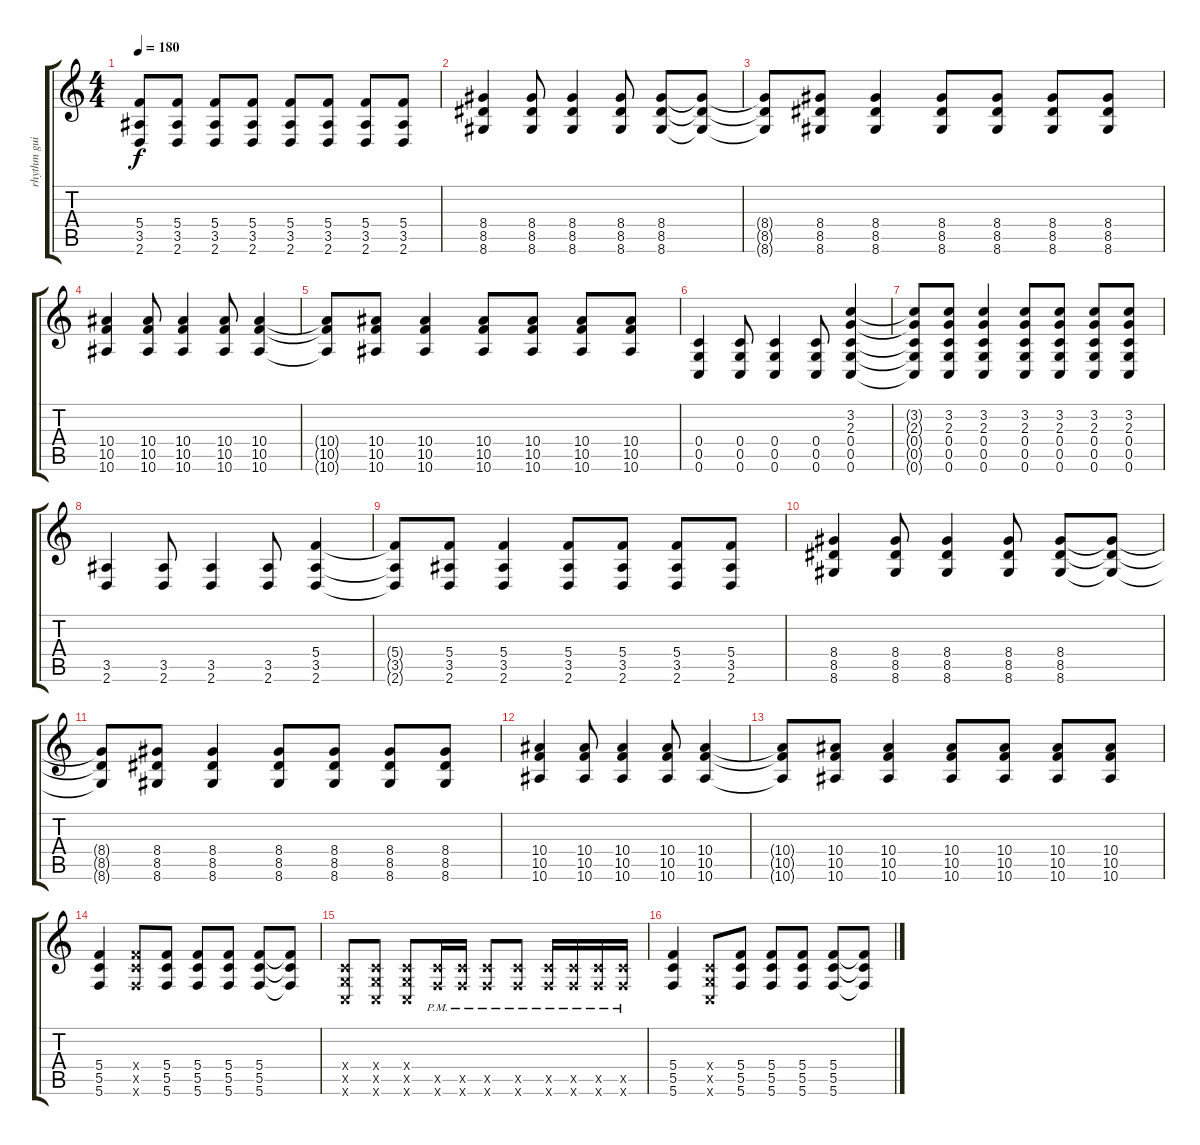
\track ("rhythm guitar" "rhythm gui") {instrument distortionguitar}
\staff {score tabs}
\tuning (D4 A3 F3 C3 G2 C2) {hide}
\ts (4 4)
\tempo 180
\clef g2
\ks c
(5.4 3.5 2.6).8{dy f} (5.4 3.5 2.6).8 (5.4 3.5 2.6).8 (5.4 3.5 2.6).8 (5.4 3.5 2.6).8 (5.4 3.5 2.6).8 (5.4 3.5 2.6).8 (5.4 3.5 2.6).8 |
(8.4 8.5 8.6).4 (8.4 8.5 8.6).8 (8.4 8.5 8.6).4 (8.4 8.5 8.6).8 (8.4 8.5 8.6).8 (8.4{t} 8.5{t} 8.6{t}).8 |
(8.4{t} 8.5{t} 8.6{t}).8 (8.4 8.5 8.6).8 (8.4 8.5 8.6).4 (8.4 8.5 8.6).8 (8.4 8.5 8.6).8 (8.4 8.5 8.6).8 (8.4 8.5 8.6).8 |
(10.4 10.5 10.6).4 (10.4 10.5 10.6).8 (10.4 10.5 10.6).4 (10.4 10.5 10.6).8 (10.4 10.5 10.6).4 |
(10.4{t} 10.5{t} 10.6{t}).8 (10.4 10.5 10.6).8 (10.4 10.5 10.6).4 (10.4 10.5 10.6).8 (10.4 10.5 10.6).8 (10.4 10.5 10.6).8 (10.4 10.5 10.6).8 |
(0.4 0.5 0.6).4 (0.4 0.5 0.6).8 (0.4 0.5 0.6).4 (0.4 0.5 0.6).8 (3.2 2.3 0.4 0.5 0.6).4 |
(3.2{t} 2.3{t} 0.4{t} 0.5{t} 0.6{t}).8 (3.2 2.3 0.4 0.5 0.6).8 (3.2 2.3 0.4 0.5 0.6).4 (3.2 2.3 0.4 0.5 0.6).8 (3.2 2.3 0.4 0.5 0.6).8 (3.2 2.3 0.4 0.5 0.6).8 (3.2 2.3 0.4 0.5 0.6).8 |
(3.5 2.6).4 (3.5 2.6).8 (3.5 2.6).4 (3.5 2.6).8 (5.4 3.5 2.6).4 |
(5.4{t} 3.5{t} 2.6{t}).8 (5.4 3.5 2.6).8 (5.4 3.5 2.6).4 (5.4 3.5 2.6).8 (5.4 3.5 2.6).8 (5.4 3.5 2.6).8 (5.4 3.5 2.6).8 |
(8.4 8.5 8.6).4 (8.4 8.5 8.6).8 (8.4 8.5 8.6).4 (8.4 8.5 8.6).8 (8.4 8.5 8.6).8 (8.4{t} 8.5{t} 8.6{t}).8 |
(8.4{t} 8.5{t} 8.6{t}).8 (8.4 8.5 8.6).8 (8.4 8.5 8.6).4 (8.4 8.5 8.6).8 (8.4 8.5 8.6).8 (8.4 8.5 8.6).8 (8.4 8.5 8.6).8 |
(10.4 10.5 10.6).4 (10.4 10.5 10.6).8 (10.4 10.5 10.6).4 (10.4 10.5 10.6).8 (10.4 10.5 10.6).4 |
(10.4{t} 10.5{t} 10.6{t}).8 (10.4 10.5 10.6).8 (10.4 10.5 10.6).4 (10.4 10.5 10.6).8 (10.4 10.5 10.6).8 (10.4 10.5 10.6).8 (10.4 10.5 10.6).8 |
(5.4 5.5 5.6).4 (5.4{x} 5.5{x} 5.6{x}).8 (5.4 5.5 5.6).8 (5.4 5.5 5.6).8 (5.4 5.5 5.6).8 (5.4 5.5 5.6).8 (5.4{t} 5.5{t} 5.6{t}).8 |
(0.4{x} 0.5{x} 0.6{x}).8 (0.4{x} 0.5{x} 0.6{x}).8 (0.4{x} 0.5{x} 0.6{x}).8 (5.5{pm x} 5.6{pm x}).16 (5.5{pm x} 5.6{pm x}).16 (5.5{pm x} 5.6{pm x}).8 (5.5{pm x} 5.6{pm x}).8 (5.5{pm x} 5.6{pm x}).16 (5.5{pm x} 5.6{pm x}).16 (5.5{pm x} 5.6{pm x}).16 (5.5{pm x} 5.6{pm x}).16 |
(5.4 5.5 5.6).4 (0.4{x} 0.5{x} 0.6{x}).8 (5.4 5.5 5.6).8 (5.4 5.5 5.6).8 (5.4 5.5 5.6).8 (5.4 5.5 5.6).8 (5.4{t} 5.5{t} 5.6{t}).8
